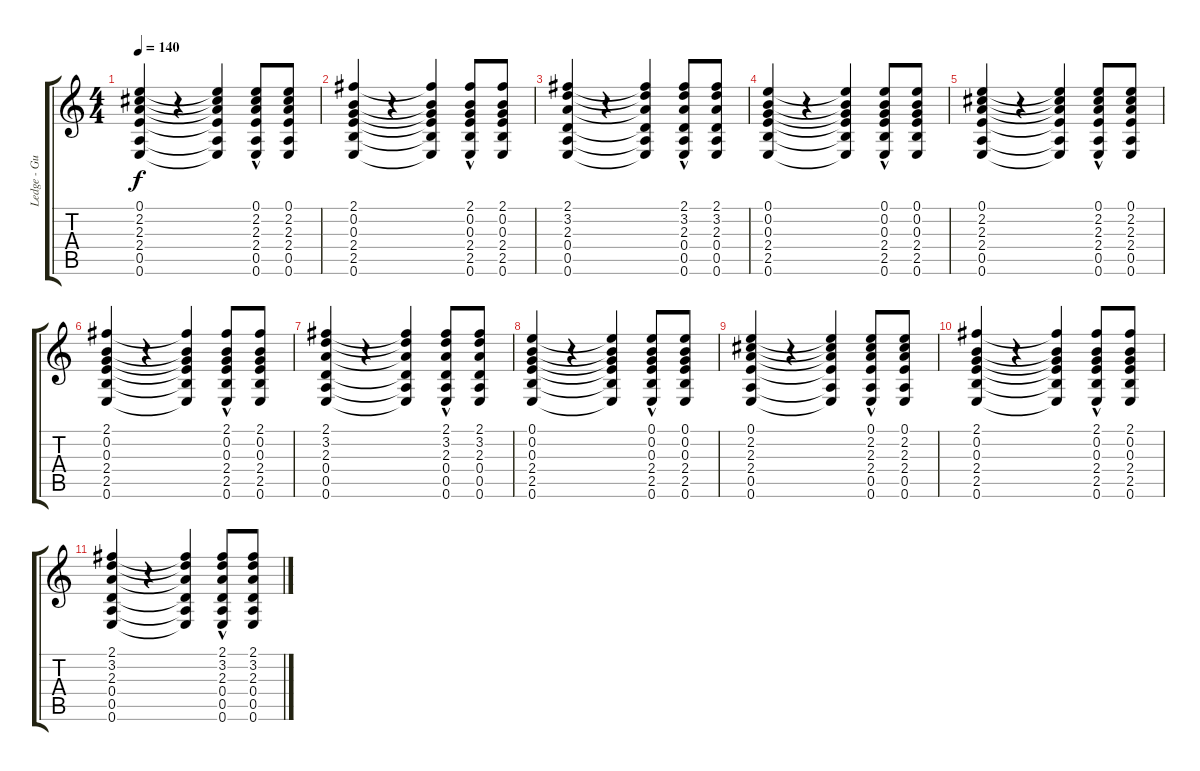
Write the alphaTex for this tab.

\track ("Ledge - Guitar 2" "Ledge - Gu") {instrument acousticguitarsteel}
\staff {score tabs}
\tuning (E4 B3 G3 D3 A2 E2) {hide}
\ts (4 4)
\tempo 140
\clef g2
\ks c
(0.1 2.2 2.3 2.4 0.5 0.6).4{dy f} r.4 (0.1{t} 2.2{t} 2.3{t} 2.4{t} 0.5{t} 0.6{t}).4 (0.1 2.2 2.3 2.4 0.5 0.6{hac}).8 (0.1 2.2 2.3 2.4 0.5 0.6).8 |
(2.1 0.2 0.3 2.4 2.5 0.6).4 r.4 (2.1{t} 0.2{t} 0.3{t} 2.4{t} 2.5{t} 0.6{t}).4 (2.1 0.2 0.3 2.4 2.5 0.6{hac}).8 (2.1 0.2 0.3 2.4 2.5 0.6).8 |
(2.1 3.2 2.3 0.4 0.5 0.6).4 r.4 (2.1{t} 3.2{t} 2.3{t} 0.4{t} 0.5{t} 0.6{t}).4 (2.1 3.2 2.3 0.4 0.5 0.6{hac}).8 (2.1 3.2 2.3 0.4 0.5 0.6).8 |
(0.1 0.2 0.3 2.4 2.5 0.6).4 r.4 (0.1{t} 0.2{t} 0.3{t} 2.4{t} 2.5{t} 0.6{t}).4 (0.1 0.2 0.3 2.4 2.5 0.6{hac}).8 (0.1 0.2 0.3 2.4 2.5 0.6).8 |
(0.1 2.2 2.3 2.4 0.5 0.6).4 r.4 (0.1{t} 2.2{t} 2.3{t} 2.4{t} 0.5{t} 0.6{t}).4 (0.1 2.2 2.3 2.4 0.5 0.6{hac}).8 (0.1 2.2 2.3 2.4 0.5 0.6).8 |
(2.1 0.2 0.3 2.4 2.5 0.6).4 r.4 (2.1{t} 0.2{t} 0.3{t} 2.4{t} 2.5{t} 0.6{t}).4 (2.1 0.2 0.3 2.4 2.5 0.6{hac}).8 (2.1 0.2 0.3 2.4 2.5 0.6).8 |
(2.1 3.2 2.3 0.4 0.5 0.6).4 r.4 (2.1{t} 3.2{t} 2.3{t} 0.4{t} 0.5{t} 0.6{t}).4 (2.1 3.2 2.3 0.4 0.5 0.6{hac}).8 (2.1 3.2 2.3 0.4 0.5 0.6).8 |
(0.1 0.2 0.3 2.4 2.5 0.6).4 r.4 (0.1{t} 0.2{t} 0.3{t} 2.4{t} 2.5{t} 0.6{t}).4 (0.1 0.2 0.3 2.4 2.5 0.6{hac}).8 (0.1 0.2 0.3 2.4 2.5 0.6).8 |
(0.1 2.2 2.3 2.4 0.5 0.6).4 r.4 (0.1{t} 2.2{t} 2.3{t} 2.4{t} 0.5{t} 0.6{t}).4 (0.1 2.2 2.3 2.4 0.5 0.6{hac}).8 (0.1 2.2 2.3 2.4 0.5 0.6).8 |
(2.1 0.2 0.3 2.4 2.5 0.6).4 r.4 (2.1{t} 0.2{t} 0.3{t} 2.4{t} 2.5{t} 0.6{t}).4 (2.1 0.2 0.3 2.4 2.5 0.6{hac}).8 (2.1 0.2 0.3 2.4 2.5 0.6).8 |
(2.1 3.2 2.3 0.4 0.5 0.6).4 r.4 (2.1{t} 3.2{t} 2.3{t} 0.4{t} 0.5{t} 0.6{t}).4 (2.1 3.2 2.3 0.4 0.5 0.6{hac}).8 (2.1 3.2 2.3 0.4 0.5 0.6).8
